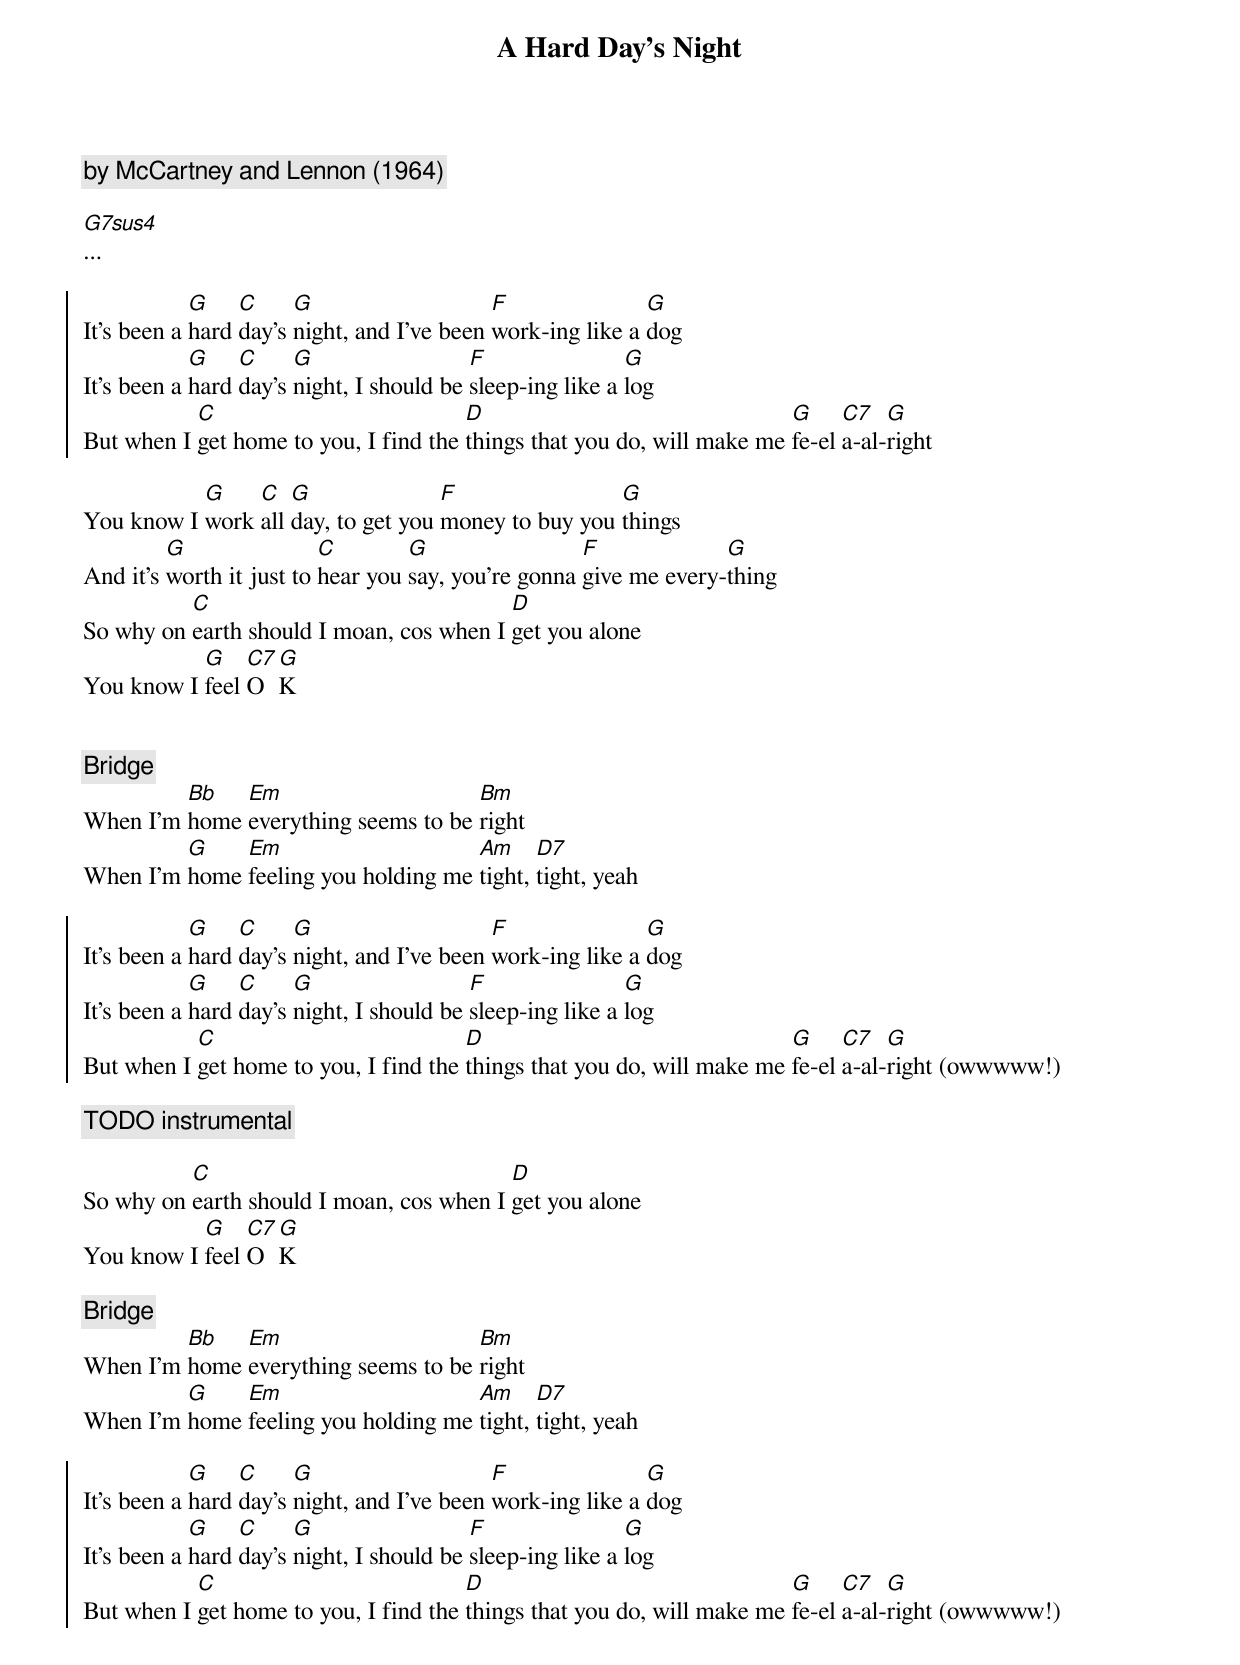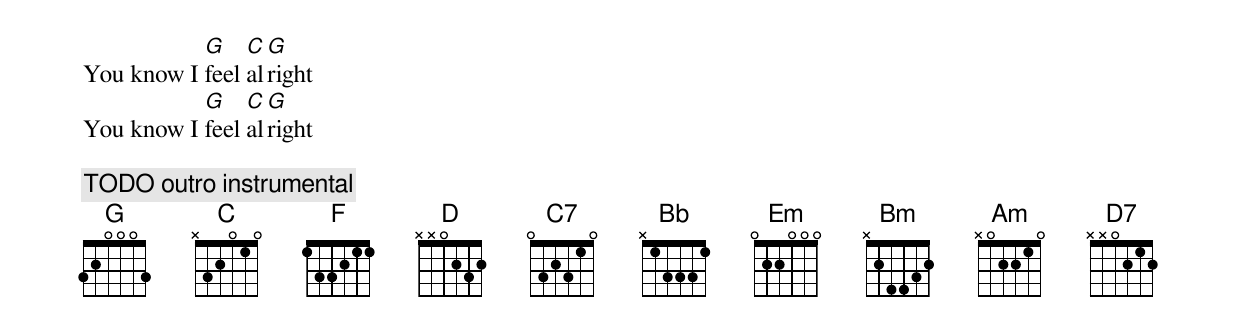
{t: A Hard Day's Night}
{c: by McCartney and Lennon (1964)}

[G7sus4]...

{soc}
It's been a [G]hard [C]day's [G]night, and I've been [F]work-ing like a [G]dog
It's been a [G]hard [C]day's [G]night, I should be [F]sleep-ing like a [G]log
But when I [C]get home to you, I find the [D]things that you do, will make me [G]fe-el [C7]a-al-[G]right
{eoc}

You know I [G]work [C]all [G]day, to get you [F]money to buy you [G]things
And it's [G]worth it just to [C]hear you [G]say, you're gonna [F]give me every-[G]thing
So why on [C]earth should I moan, cos when I [D]get you alone
You know I [G]feel [C7]O[G]K


{c: Bridge}
When I'm [Bb]home [Em]everything seems to be [Bm]right
When I'm [G]home [Em]feeling you holding me [Am]tight, [D7]tight, yeah

{soc}
It's been a [G]hard [C]day's [G]night, and I've been [F]work-ing like a [G]dog
It's been a [G]hard [C]day's [G]night, I should be [F]sleep-ing like a [G]log
But when I [C]get home to you, I find the [D]things that you do, will make me [G]fe-el [C7]a-al-[G]right (owwwww!)
{eoc}

{c: TODO instrumental}

So why on [C]earth should I moan, cos when I [D]get you alone
You know I [G]feel [C7]O[G]K

{c: Bridge}
When I'm [Bb]home [Em]everything seems to be [Bm]right
When I'm [G]home [Em]feeling you holding me [Am]tight, [D7]tight, yeah

{soc}
It's been a [G]hard [C]day's [G]night, and I've been [F]work-ing like a [G]dog
It's been a [G]hard [C]day's [G]night, I should be [F]sleep-ing like a [G]log
But when I [C]get home to you, I find the [D]things that you do, will make me [G]fe-el [C7]a-al-[G]right (owwwww!)
{eoc}

You know I [G]feel [C]al[G]right
You know I [G]feel [C]al[G]right

{c: TODO outro instrumental}
